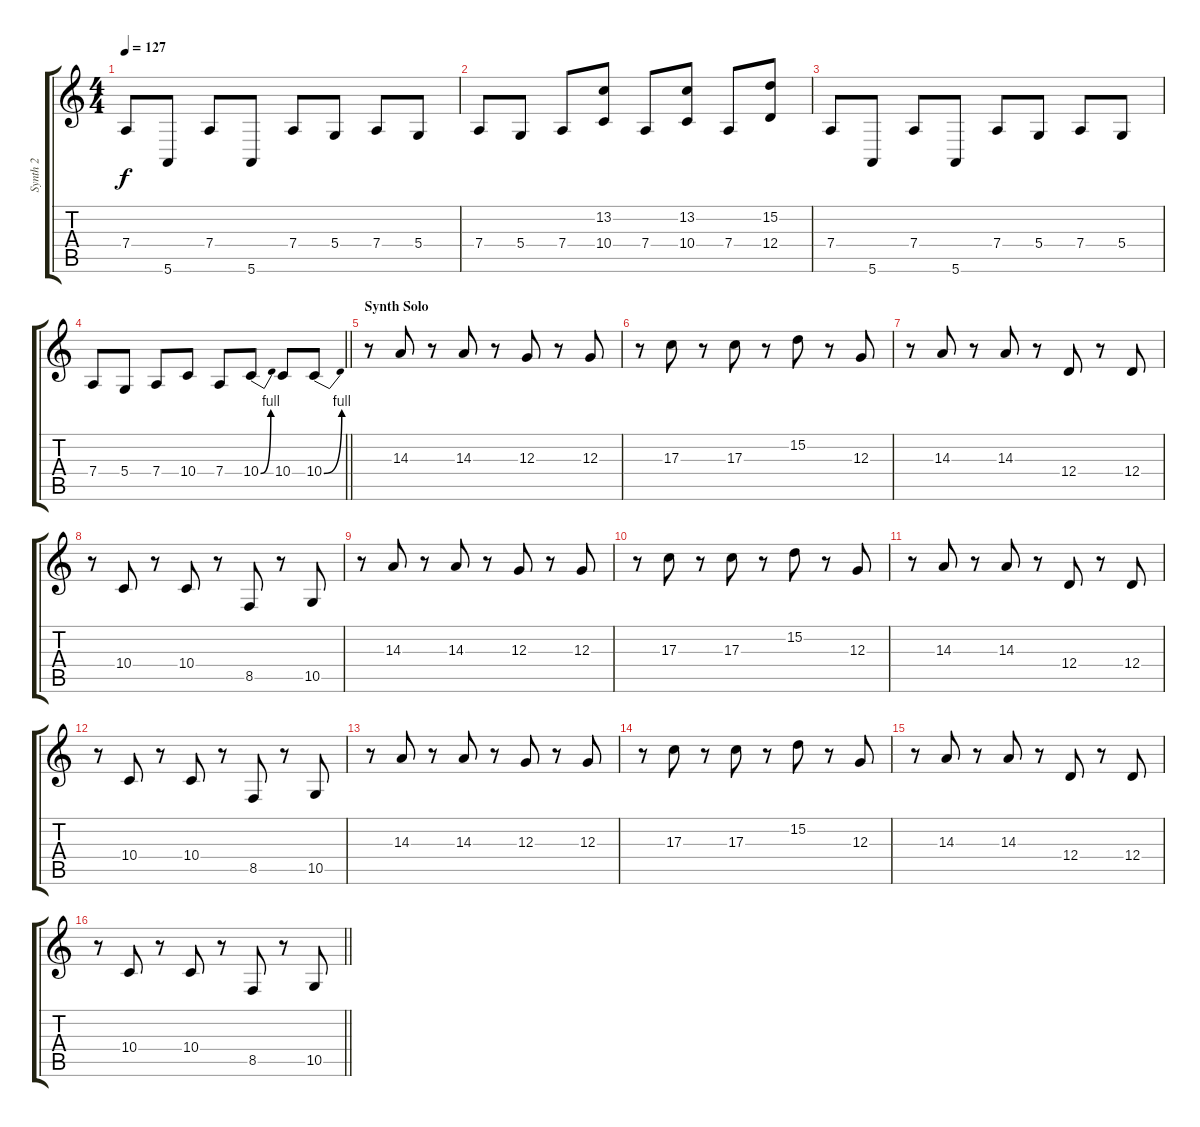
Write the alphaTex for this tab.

\track ("Synth 2" "Synth 2") {instrument lead1square}
\staff {score tabs}
\tuning (E4 B3 G3 D3 A2 E2) {hide}
\ts (4 4)
\tempo 127
\clef g2
\ks c
7.4.8{dy f} 5.6.8 7.4.8 5.6.8 7.4.8 5.4.8 7.4.8 5.4.8 |
7.4.8 5.4.8 7.4.8 (13.2 10.4).8 7.4.8 (13.2 10.4).8 7.4.8 (15.2 12.4).8 |
7.4.8 5.6.8 7.4.8 5.6.8 7.4.8 5.4.8 7.4.8 5.4.8 |
\barLineRight lightlight
7.4.8 5.4.8 7.4.8 10.4.8 7.4.8 10.4{be (bend 0 0 60 4)}.8 10.4.8 10.4{be (bend 0 0 60 4)}.8 |
\section ("" "Synth Solo")
r.8 14.3.8 r.8 14.3.8 r.8 12.3.8 r.8 12.3.8 |
r.8 17.3.8 r.8 17.3.8 r.8 15.2.8 r.8 12.3.8 |
r.8 14.3.8 r.8 14.3.8 r.8 12.4.8 r.8 12.4.8 |
r.8 10.4.8 r.8 10.4.8 r.8 8.5.8 r.8 10.5.8 |
r.8 14.3.8 r.8 14.3.8 r.8 12.3.8 r.8 12.3.8 |
r.8 17.3.8 r.8 17.3.8 r.8 15.2.8 r.8 12.3.8 |
r.8 14.3.8 r.8 14.3.8 r.8 12.4.8 r.8 12.4.8 |
r.8 10.4.8 r.8 10.4.8 r.8 8.5.8 r.8 10.5.8 |
r.8 14.3.8 r.8 14.3.8 r.8 12.3.8 r.8 12.3.8 |
r.8 17.3.8 r.8 17.3.8 r.8 15.2.8 r.8 12.3.8 |
r.8 14.3.8 r.8 14.3.8 r.8 12.4.8 r.8 12.4.8 |
\barLineRight lightlight
r.8 10.4.8 r.8 10.4.8 r.8 8.5.8 r.8 10.5.8
